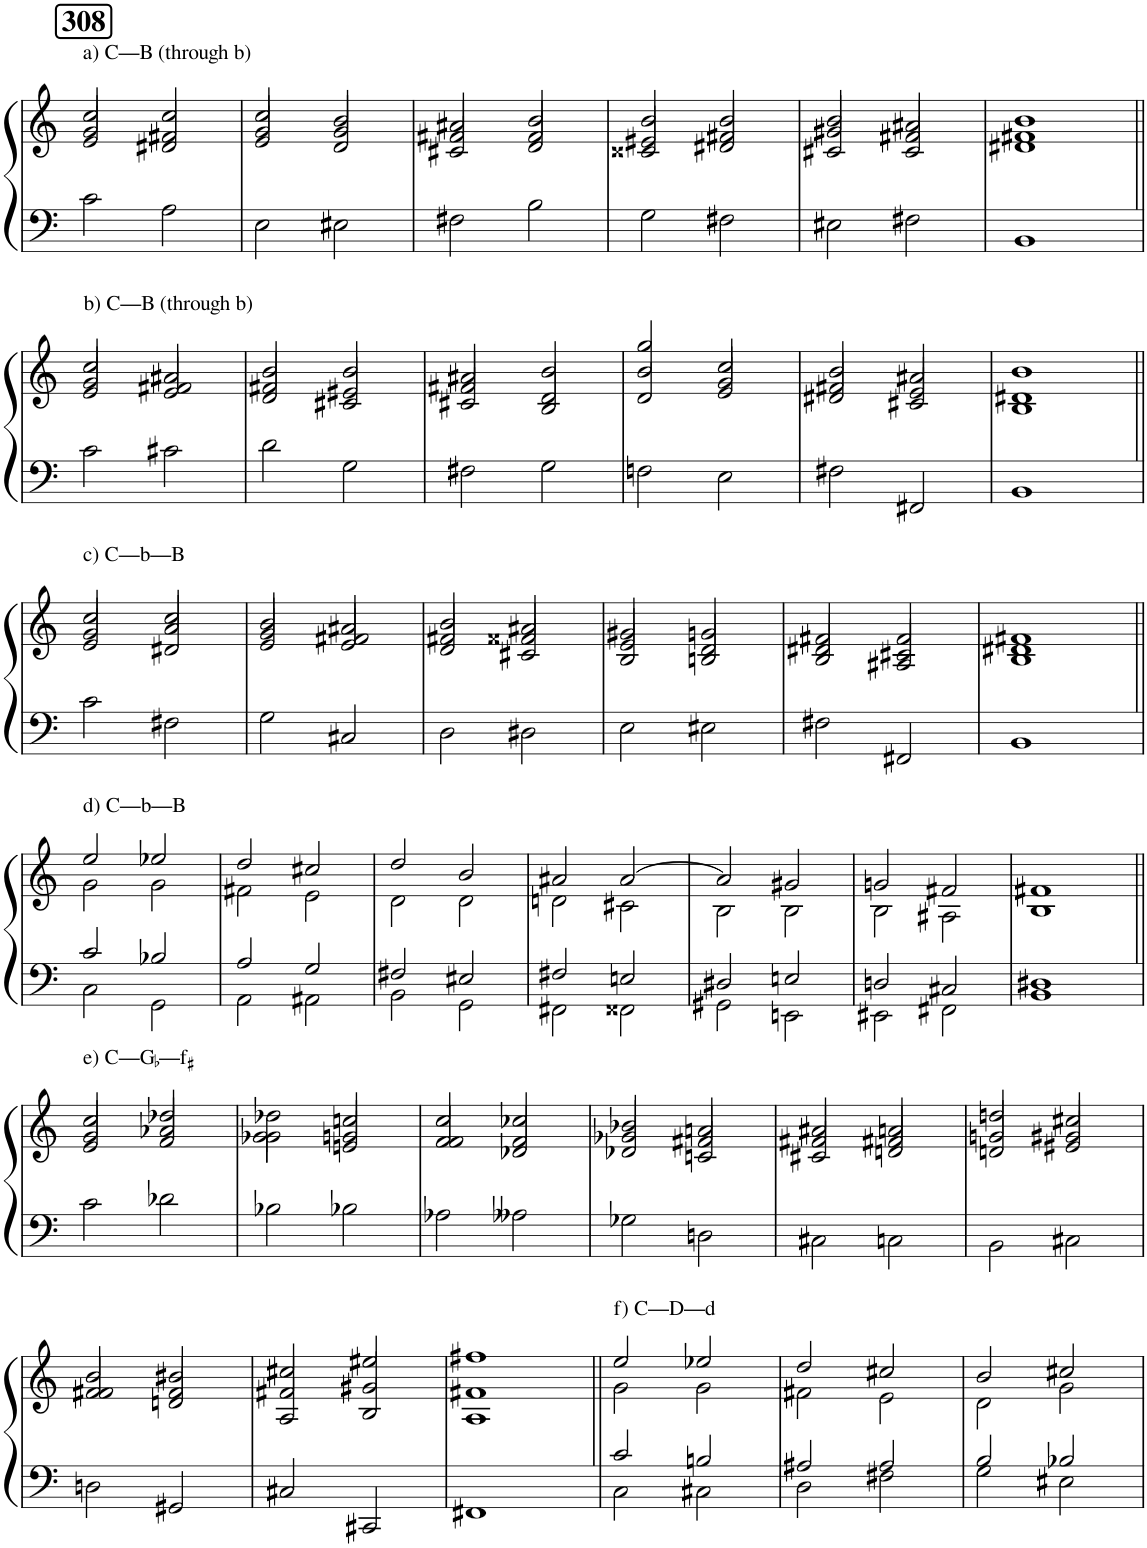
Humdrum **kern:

**kern	**kern
*part1	*part1
*staff2	*staff1
*I"Piano	*
*I'Pno.	*
*clefF4	*clefG2
*k[]	*k[]
*M2/2	*M2/2
!!LO:REH:place=s1:a:B:cj:fs=14:t=308
=1	=1
*^	*^
*	*	*	*^
!	!	!LO:TX:a:t=a) C—B (through b)	!	!
1ryy	2c\	2cc/	2g/	2e/
.	2A\	2cc/	2f#X/	2d#X/
=2	=2	=2	=2	=2
1ryy	2E\	2cc/	2g/	2e/
.	2E#X\	2b/	2g/	2d/
=3	=3	=3	=3	=3
1ryy	2F#X\	2a#X/	2f#X/	2c#X/
.	2B\	2b/	2f#/	2d/
=4	=4	=4	=4	=4
1ryy	2G\	2b/	2e#X/	2c##X/
.	2F#X\	2b/	2f#X/	2d#X/
=5	=5	=5	=5	=5
1ryy	2E#X\	2b/	2g#X/	2c#X/
.	2F#X\	2a#X/	2f#X/	2c#/
=6	=6	=6	=6	=6
1ryy	1BB	1b	1f#X	1d#X
!!LO:LB:g=z	!!	!!
=7||	=7||	=7||	=7||	=7||
!	!	!LO:TX:a:t=b) C—B (through b)	!	!
1ryy	2c\	2cc/	2g/	2e/
.	2c#X\	2a#X/	2f#X/	2e/
=8	=8	=8	=8	=8
1ryy	2d\	2b/	2f#X/	2d/
.	2G\	2b/	2e#X/	2c#X/
=9	=9	=9	=9	=9
1ryy	2F#X\	2a#X/	2f#X/	2c#X/
.	2G\	2b/	2d/	2B/
=10	=10	=10	=10	=10
1ryy	2Fn\	2gg/	2b/	2d/
.	2E\	2cc/	2g/	2e/
=11	=11	=11	=11	=11
1ryy	2F#X\	2b/	2f#X/	2d#X/
.	2FF#X/	2a#X/	2e/	2c#X/
=12	=12	=12	=12	=12
1ryy	1BB	1b	1d#X	1B
!!LO:LB:g=z	!!	!!
=13||	=13||	=13||	=13||	=13||
!	!	!LO:TX:a:t=c) C—b—B	!	!
1ryy	2c\	2cc/	2g/	2e/
.	2F#X\	2cc/	2a/	2d#X/
=14	=14	=14	=14	=14
1ryy	2G\	2b/	2g/	2e/
.	2C#X/	2a#X/	2f#X/	2e/
=15	=15	=15	=15	=15
1ryy	2D\	2b/	2f#X/	2d/
.	2D#X\	2a#X/	2f##X/	2c#X/
=16	=16	=16	=16	=16
1ryy	2E\	2g#X/	2e/	2B/
.	2E#X\	2gn/	2d/	2Bn/
=17	=17	=17	=17	=17
1ryy	2F#X\	2f#X/	2d#X/	2B/
.	2FF#X/	2f#/	2c#X/	2A#X/
=18	=18	=18	=18	=18
1ryy	1BB	1f#X	1d#X	1B
!!LO:LB:g=z
=19||	=19||	=19||	=19||	=19||
*	*^	*	*	*
!	!	!	!LO:TX:a:t=d) C—b—B	!	!
*	*	*	*	*v	*v
1ryy	2c/	2C\	2ee/	2g\
.	2B-X/	2GG\	2ee-X/	2g\
=20	=20	=20	=20	=20
1ryy	2A/	2AA\	2dd/	2f#X\
.	2G/	2AA#X\	2cc#X/	2e\
=21	=21	=21	=21	=21
1ryy	2F#X/	2BB\	2dd/	2d\
.	2E#X/	2GG\	2b/	2d\
=22	=22	=22	=22	=22
1ryy	2F#X/	2FF#X\	2a#X/	2dn\
.	2En/	2FF##X\	[2a#/	2c#X\
=23	=23	=23	=23	=23
1ryy	2D#X/	2GG#X\	2a#/]	2B\
.	2En/	2EEn\	2g#X/	2B\
=24	=24	=24	=24	=24
1ryy	2Dn/	2EE#X\	2gn/	2B\
.	2C#X/	2FF#X\	2f#X/	2A#X\
=25	=25	=25	=25	=25
1ryy	1D#X	1BB	1f#X	1B
!!LO:LB:g=z
=26||	=26||	=26||	=26||	=26||
*	*	*	*	*^
!	!	!	!LO:TX:a:t=e) C—G	!	!
!	!	!	!LO:TX:a:t=—f	!	!
*	*v	*v	*	*	*
1ryy	2c\	2cc/	2g/	2e/
.	2d-X\	2dd-X/	2a-X/	2f/
=27	=27	=27	=27	=27
1ryy	2B-X\	2dd-X\	2g-X\	2g-\
.	2B-X\	2ccn/	2gn/	2en/
=28	=28	=28	=28	=28
1ryy	2A-X\	2cc/	2f/	2f/
.	2A--X\	2cc-X/	2f/	2d-X/
=29	=29	=29	=29	=29
1ryy	2G-X\	2b-X/	2g-X/	2d-X/
.	2Dn\	2an/	2f#X/	2cn/
=30	=30	=30	=30	=30
1ryy	2C#X\	2a#X/	2f#X/	2c#X/
.	2Cn\	2an/	2f#X/	2dn/
=31	=31	=31	=31	=31
1ryy	2BB\	2ddn/	2gn/	2dn/
.	2C#X\	2cc#X/	2g#X/	2e#X/
!!LO:LB:g=z	!!	!!
=32	=32	=32	=32	=32
1ryy	2Dn\	2b/	2f#X/	2f#/
.	2GG#X/	2b#X/	2f#/	2dn/
=33	=33	=33	=33	=33
1ryy	2C#X/	2cc#X/	2f#X/	2A/
.	2CC#X/	2ee#X/	2g#X/	2B/
=34	=34	=34	=34	=34
1ryy	1FF#X	1ff#X	1f#X	1A
=35||	=35||	=35||	=35||	=35||
*	*^	*	*	*
!	!	!	!LO:TX:a:t=f) C—D—d	!	!
*	*	*	*	*v	*v
1ryy	2c/	2C\	2ee/	2g\
.	2Bn/	2C#X\	2ee-X/	2g\
=36	=36	=36	=36	=36
1ryy	2A#X/	2D\	2dd/	2f#X\
.	2A#/	2F#X\	2cc#X/	2e\
=37	=37	=37	=37	=37
1ryy	2B/	2G\	2b/	2d\
.	2B-X/	2E#X\	2cc#X/	2g\
*v	*v	*v	*	*
*	*v	*v
=	=
*-	*-
